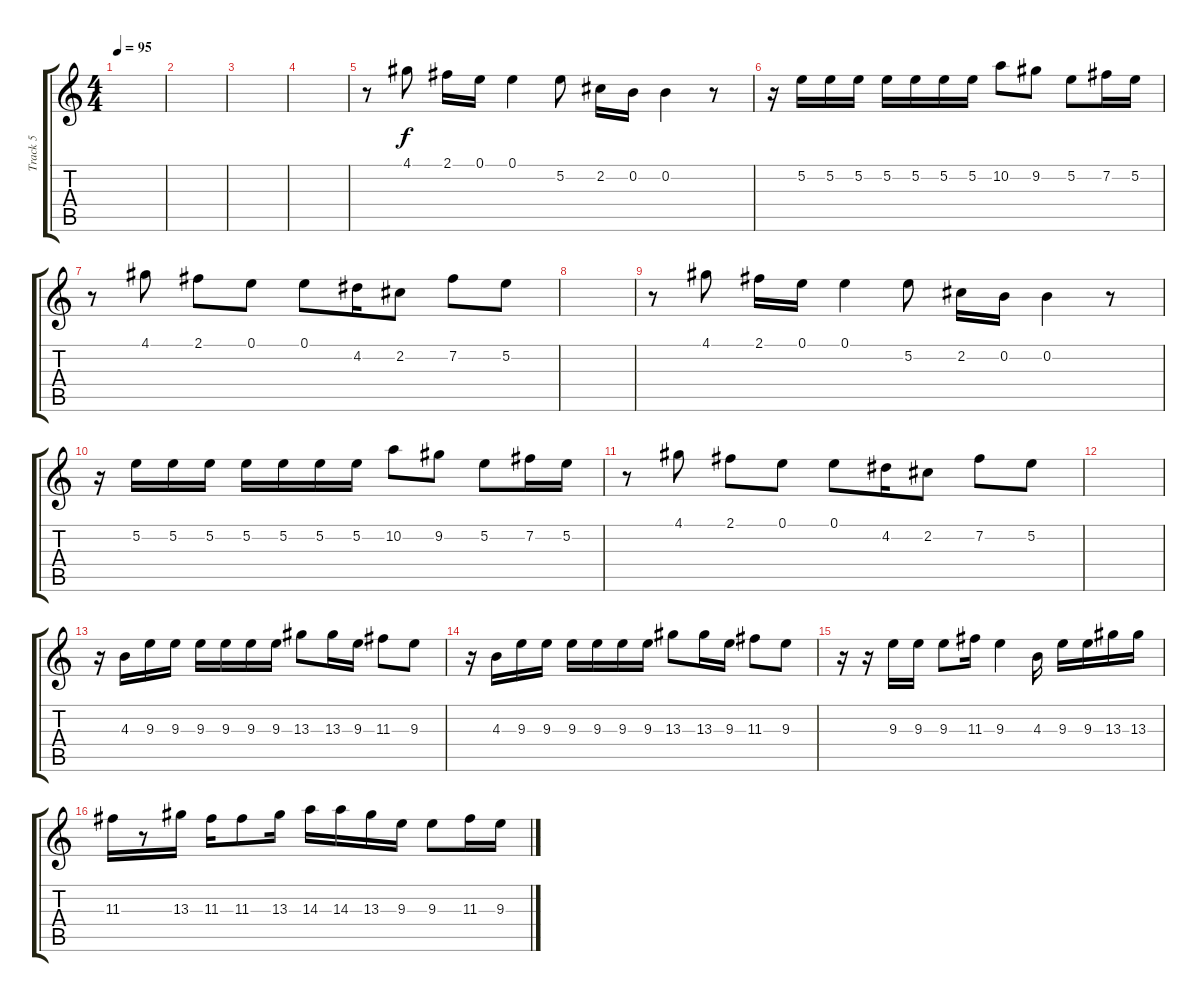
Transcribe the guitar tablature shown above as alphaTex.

\track ("Track 5" "Track 5") {instrument contrabass}
\staff {score tabs}
\tuning (E4 B3 G3 D3 A2 E2) {hide}
\ts (4 4)
\tempo 95
\clef g2
\ks c
|
|
|
|
r.8 4.1.8 2.1.16 0.1.16 0.1.4 5.2.8 2.2.16 0.2.16 0.2.4 r.8 |
r.16 5.2.16 5.2.16 5.2.16 5.2.16 5.2.16 5.2.16 5.2.16 10.2.8 9.2.8 5.2.8 7.2.16 5.2.16 |
r.8 4.1.8 2.1.8 0.1.8 0.1.8 4.2.16 2.2.8 7.2.8 5.2.8 |
|
r.8 4.1.8 2.1.16 0.1.16 0.1.4 5.2.8 2.2.16 0.2.16 0.2.4 r.8 |
r.16 5.2.16 5.2.16 5.2.16 5.2.16 5.2.16 5.2.16 5.2.16 10.2.8 9.2.8 5.2.8 7.2.16 5.2.16 |
r.8 4.1.8 2.1.8 0.1.8 0.1.8 4.2.16 2.2.8 7.2.8 5.2.8 |
|
r.16 4.3.16 9.3.16 9.3.16 9.3.16 9.3.16 9.3.16 9.3.16 13.3.8 13.3.16 9.3.16 11.3.8 9.3.8 |
r.16 4.3.16 9.3.16 9.3.16 9.3.16 9.3.16 9.3.16 9.3.16 13.3.8 13.3.16 9.3.16 11.3.8 9.3.8 |
r.16 r.16 9.3.16 9.3.16 9.3.8 11.3.16 9.3.4 4.3.16 9.3.16 9.3.16 13.3.16 13.3.16 |
11.3.16 r.8 13.3.16 11.3.16 11.3.8 13.3.16 14.3.16 14.3.16 13.3.16 9.3.16 9.3.8 11.3.16 9.3.16
